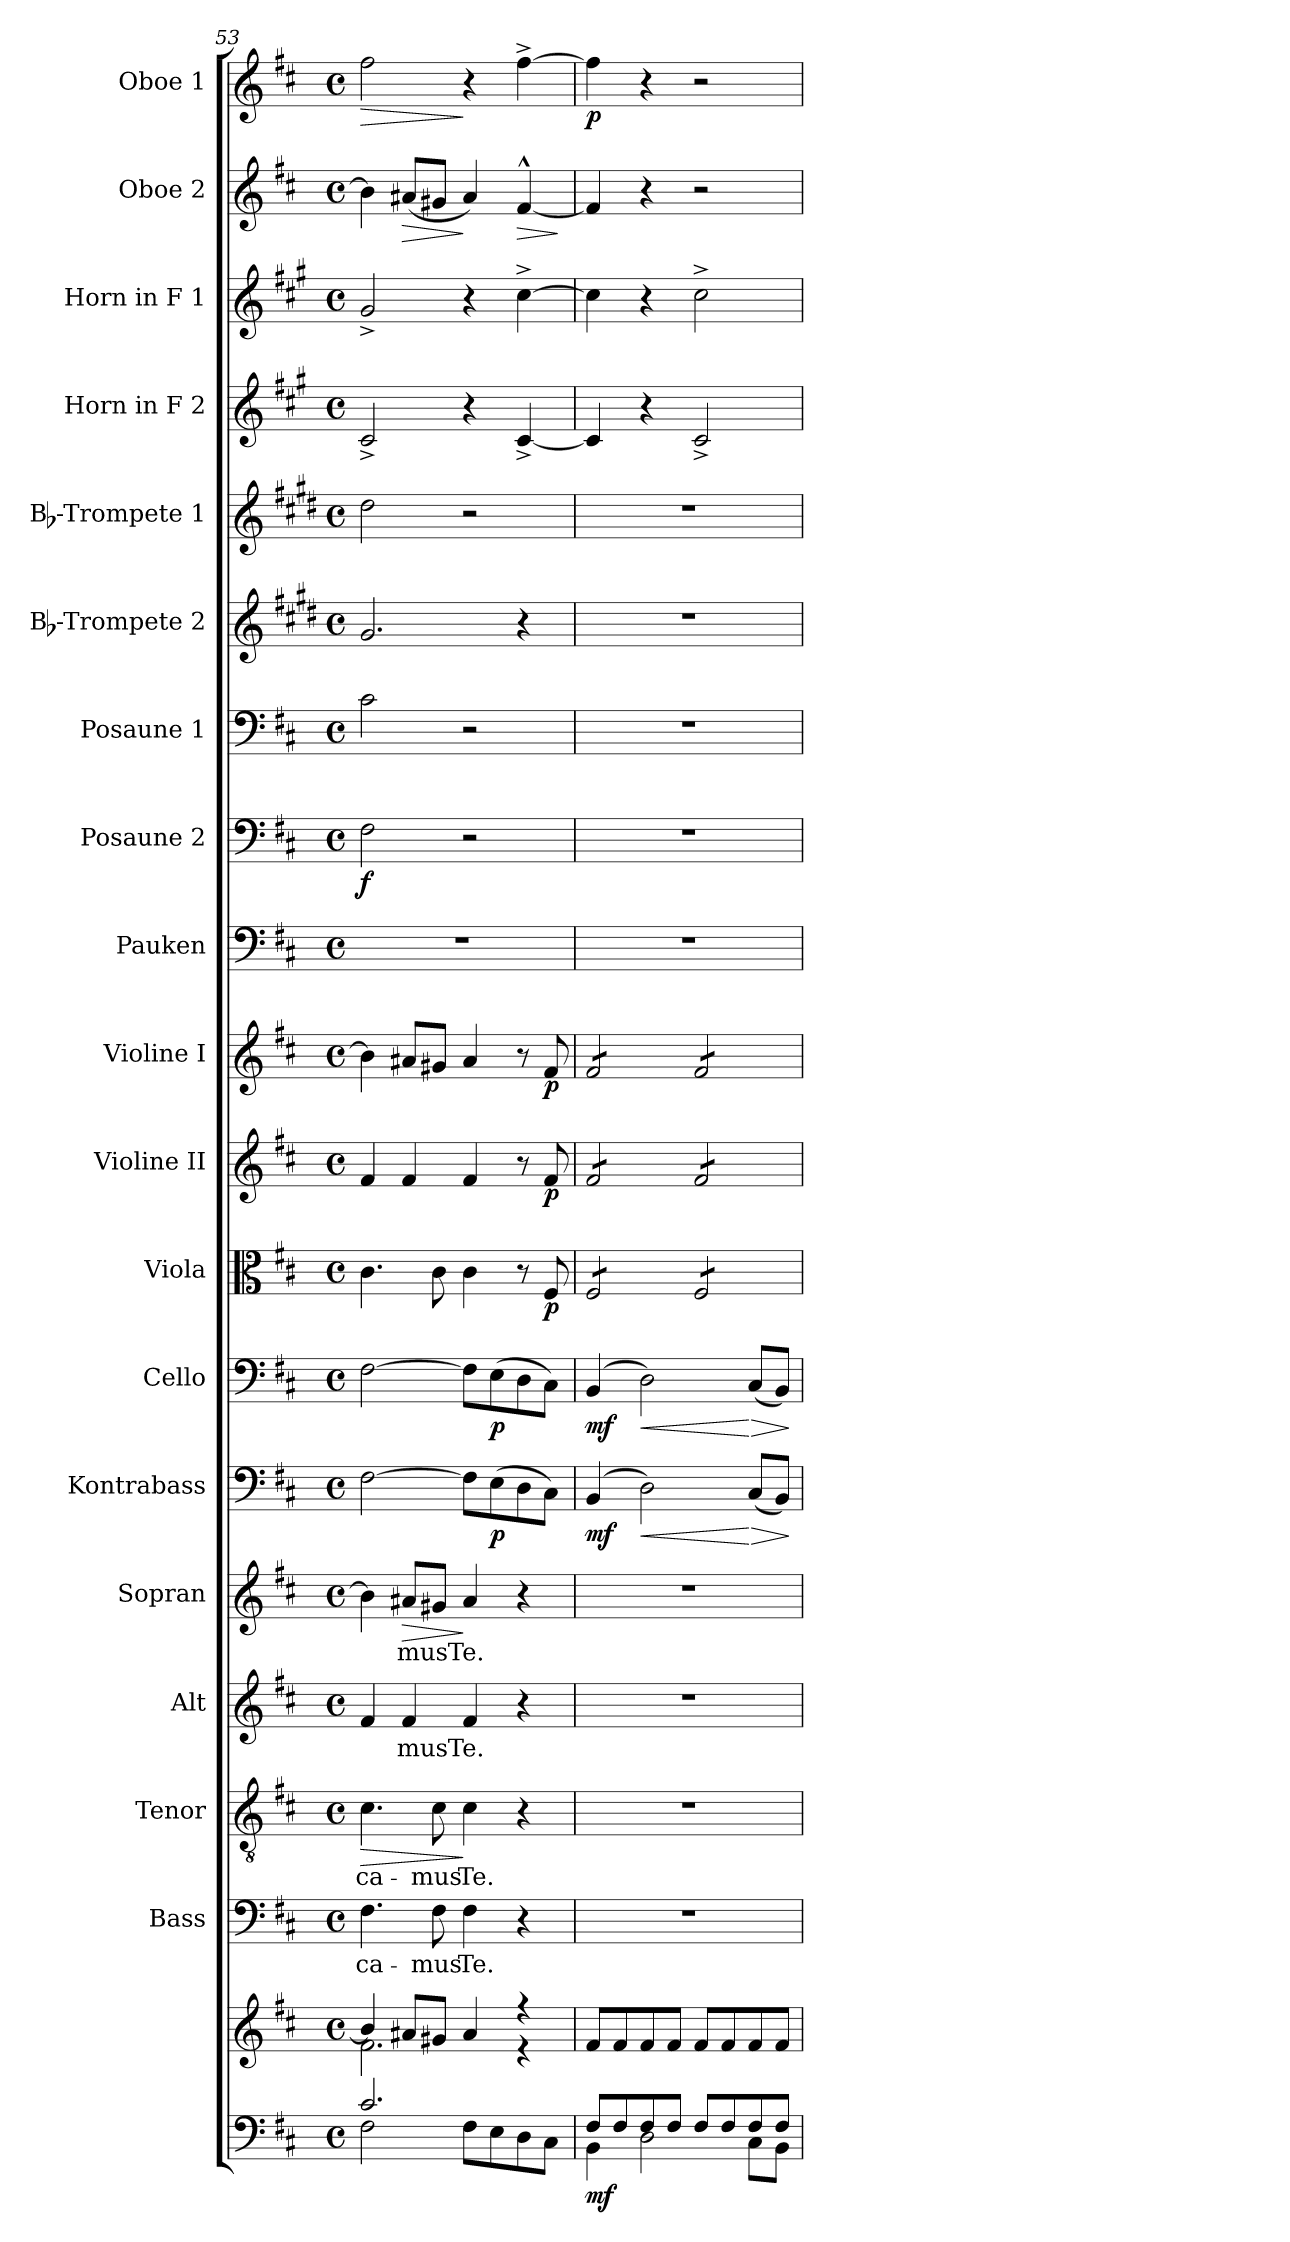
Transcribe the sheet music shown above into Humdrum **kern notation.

**kern	**kern	**dynam	**kern	**text	**kern	**text	**dynam	**kern	**text	**kern	**text	**dynam	**kern	**dynam	**kern	**dynam	**kern	**dynam	**kern	**dynam	**kern	**dynam	**kern	**kern	**dynam	**kern	**kern	**kern	**kern	**kern	**kern	**dynam	**kern	**dynam
*part19	*part19	*part19	*part18	*part18	*part17	*part17	*part17	*part16	*part16	*part15	*part15	*part15	*part14	*part14	*part13	*part13	*part12	*part12	*part11	*part11	*part10	*part10	*part9	*part8	*part8	*part7	*part6	*part5	*part4	*part3	*part2	*part2	*part1	*part1
*staff20	*staff19	*staff19/20	*staff18	*staff18	*staff17	*staff17	*staff17	*staff16	*staff16	*staff15	*staff15	*staff15	*staff14	*staff14	*staff13	*staff13	*staff12	*staff12	*staff11	*staff11	*staff10	*staff10	*staff9	*staff8	*staff8	*staff7	*staff6	*staff5	*staff4	*staff3	*staff2	*staff2	*staff1	*staff1
*	*	*	*I"Bass	*	*I"Tenor	*	*	*I"Alt	*	*I"Sopran	*	*	*I"Kontrabass	*	*I"Cello	*	*I"Viola	*	*I"Violine II	*	*I"Violine I	*	*I"Pauken	*I"Posaune 2	*	*I"Posaune 1	*I"Bb-Trompete 2	*I"Bb-Trompete 1	*I"Horn in F 2	*I"Horn in F 1	*I"Oboe 2	*	*I"Oboe 1	*
*	*	*	*I'B.	*	*I'T.	*	*	*I'A.	*	*I'S.	*	*	*I'Kb.	*	*	*	*I'Vla.	*	*I'Vl. II	*	*I'Vl. I	*	*I'Pk.	*I'Pos. 2	*	*I'Pos. 1	*I'Bb Trp. 2	*I'Bb Trp. 1	*	*	*I'Ob. 2	*	*I'Ob. 1	*
*clefF4	*clefG2	*	*clefF4	*	*clefGv2	*	*	*clefG2	*	*clefG2	*	*	*clefF4	*	*clefF4	*	*clefC3	*	*clefG2	*	*clefG2	*	*clefF4	*clefF4	*	*clefF4	*clefG2	*clefG2	*clefG2	*clefG2	*clefG2	*	*clefG2	*
*	*	*	*	*	*	*	*	*	*	*	*	*	*ITrd7c12	*	*	*	*	*	*	*	*	*	*	*	*	*	*ITrd1c2	*ITrd1c2	*ITrd4c7	*ITrd4c7	*	*	*	*
*k[f#c#]	*k[f#c#]	*	*k[f#c#]	*	*k[f#c#]	*	*	*k[f#c#]	*	*k[f#c#]	*	*	*k[f#c#]	*	*k[f#c#]	*	*k[f#c#]	*	*k[f#c#]	*	*k[f#c#]	*	*k[f#c#]	*k[f#c#]	*	*k[f#c#]	*k[f#c#]	*k[f#c#]	*k[f#c#]	*k[f#c#]	*k[f#c#]	*	*k[f#c#]	*
*D:	*D:	*	*D:	*	*D:	*	*	*D:	*	*D:	*	*	*D:	*	*D:	*	*D:	*	*D:	*	*D:	*	*D:	*D:	*	*D:	*D:	*D:	*D:	*D:	*D:	*	*D:	*
*M4/4	*M4/4	*	*M4/4	*	*M4/4	*	*	*M4/4	*	*M4/4	*	*	*M4/4	*	*M4/4	*	*M4/4	*	*M4/4	*	*M4/4	*	*M4/4	*M4/4	*	*M4/4	*M4/4	*M4/4	*M4/4	*M4/4	*M4/4	*	*M4/4	*
*met(c)	*met(c)	*	*met(c)	*	*met(c)	*	*	*met(c)	*	*met(c)	*	*	*met(c)	*	*met(c)	*	*met(c)	*	*met(c)	*	*met(c)	*	*met(c)	*met(c)	*	*met(c)	*met(c)	*met(c)	*met(c)	*met(c)	*met(c)	*	*met(c)	*
=53	=53	=53	=53	=53	=53	=53	=53	=53	=53	=53	=53	=53	=53	=53	=53	=53	=53	=53	=53	=53	=53	=53	=53	=53	=53	=53	=53	=53	=53	=53	=53	=53	=53	=53
*^	*^	*	*	*	*	*	*	*	*	*	*	*	*	*	*	*	*	*	*	*	*	*	*	*	*	*	*	*	*	*	*	*	*	*
!	!	!	!	!	!	!LO:LY:b	!	!LO:LY:b	!LO:HP:b	!	!	!	!	!	!	!	!	!	!	!	!	!	!	!	!	!	!LO:DY:b	!	!	!	!	!	!	!	!	!LO:HP:b
2.c#/	2F#\	4b/]	2.f#\	.	4.F#\	-ca-	4.c#\	-ca-	>	4f#/	.	4b\]	.	.	[2FF#\	.	[2F#\	.	4.c#\	.	4f#/	.	4b\]	.	1r	2F#\	f	2c#\	2.f#/	2cc#\	2F#^</	2c#^</	4b\]	.	2ff#\	>
!	!	!	!	!	!	!	!	!	!	!	!LO:LY:b	!	!LO:LY:b	!LO:HP:b	!	!	!	!	!	!	!	!	!	!	!	!	!	!	!	!	!	!	!	!LO:HP:b	!	!
.	.	8a#X/L	.	.	.	.	.	.	.	4f#/	-mus	8a#X/L	-mus	>	.	.	.	.	.	.	4f#/	.	8a#X/L	.	.	.	.	.	.	.	.	.	(<8a#X/L	>	.	.
!	!	!	!	!	!	!LO:LY:b	!	!LO:LY:b	!	!	!	!	!	!	!	!	!	!	!	!	!	!	!	!	!	!	!	!	!	!	!	!	!	!	!	!
.	.	8g#X/J	.	.	8F#\	-mus	8c#\	-mus	.	.	.	8g#X/J	.	.	.	.	.	.	8c#\	.	.	.	8g#X/J	.	.	.	.	.	.	.	.	.	8g#X/J	.	.	.
!	!	!	!	!	!	!LO:LY:b	!	!LO:LY:b	!	!	!LO:LY:b	!	!LO:LY:b	!	!	!	!	!	!	!	!	!	!	!	!	!	!	!	!	!	!	!	!	!	!	!
.	8F#\L	4a#/	.	.	4F#\	Te.	4c#\	Te.	]	4f#/	Te.	4a#/	Te.	]	8FF#\L]	.	8F#\L]	.	4c#\	.	4f#/	.	4a#/	.	.	2r	.	2r	.	2r	4r	4r	4a#/)	]	4r	]
!	!	!	!	!	!	!	!	!	!	!	!	!	!	!	!	!LO:DY:b	!	!LO:DY:b	!	!	!	!	!	!	!	!	!	!	!	!	!	!	!	!	!	!
.	8E\	.	.	.	.	.	.	.	.	.	.	.	.	.	(>8EE\	p	(>8E\	p	.	.	.	.	.	.	.	.	.	.	.	.	.	.	.	.	.	.
!	!	!	!	!	!	!	!	!	!	!	!	!	!	!	!	!	!	!	!	!	!	!	!	!	!	!	!	!	!	!	!	!	!	!LO:HP:b	!	!
4ryy	8D\	4r	4r	.	4r	.	4r	.	.	4r	.	4r	.	.	8DD\	.	8D\	.	8r	.	8r	.	8r	.	.	.	.	.	4r	.	[4F#^</	[4f#^>\	[4f#^^>/	>	[4ff#^>\	.
!	!	!	!	!	!	!	!	!	!	!	!	!	!	!	!	!	!	!	!	!LO:DY:b	!	!LO:DY:b	!	!LO:DY:b	!	!	!	!	!	!	!	!	!	!	!	!
.	8C#\J	.	.	.	.	.	.	.	.	.	.	.	.	.	8CC#\J)	.	8C#\J)	.	8F#/	p	8f#/	p	8f#/	p	.	.	.	.	.	.	.	.	.	.	.	.
*v	*v	*	*	*	*	*	*	*	*	*	*	*	*	*	*	*	*	*	*	*	*	*	*	*	*	*	*	*	*	*	*	*	*	*	*	*
*	*v	*v	*	*	*	*	*	*	*	*	*	*	*	*	*	*	*	*	*	*	*	*	*	*	*	*	*	*	*	*	*	*	*	*	*
.	.	.	.	.	.	.	.	.	.	.	.	.	.	.	.	.	.	.	.	.	.	.	.	.	.	.	.	.	.	.	.	]	.	.
=54	=54	=54	=54	=54	=54	=54	=54	=54	=54	=54	=54	=54	=54	=54	=54	=54	=54	=54	=54	=54	=54	=54	=54	=54	=54	=54	=54	=54	=54	=54	=54	=54	=54	=54
*^	*	*	*	*	*	*	*	*	*	*	*	*	*	*	*	*	*	*	*	*	*	*	*	*	*	*	*	*	*	*	*	*	*	*
!	!	!	!LO:DY:b=2	!	!	!	!	!	!	!	!	!	!	!	!LO:DY:b	!	!LO:DY:b	!	!	!	!	!	!	!	!	!	!	!	!	!	!	!	!	!	!LO:DY:b
*	*	*	*	*	*	*	*	*	*	*	*	*	*	*	*	*	*	*tremolo	*	*	*	*	*	*	*	*	*	*	*	*	*	*	*	*	*
*	*	*	*	*	*	*	*	*	*	*	*	*	*	*	*	*	*	*	*	*tremolo	*	*	*	*	*	*	*	*	*	*	*	*	*	*	*
*	*	*	*	*	*	*	*	*	*	*	*	*	*	*	*	*	*	*	*	*	*	*tremolo	*	*	*	*	*	*	*	*	*	*	*	*	*
8F#/L	4BB\	8f#/L	mf	1r	.	1r	.	.	1r	.	1r	.	.	(4BBB/	mf	(4BB/	mf	8F#/L	.	8f#/L	.	8f#/L	.	1r	1r	.	1r	1r	1r	4F#/]	4f#\]	4f#/]	.	4ff#\]	p
8F#/	.	8f#/	.	.	.	.	.	.	.	.	.	.	.	.	.	.	.	8F#/	.	8f#/	.	8f#/	.	.	.	.	.	.	.	.	.	.	.	.	.
!	!	!	!	!	!	!	!	!	!	!	!	!	!	!	!LO:HP:b	!	!LO:HP:b	!	!	!	!	!	!	!	!	!	!	!	!	!	!	!	!	!	!
8F#/	2D\	8f#/	.	.	.	.	.	.	.	.	.	.	.	2DD\)	<	2D\)	<	8F#/	.	8f#/	.	8f#/	.	.	.	.	.	.	.	4r	4r	4r	.	4r	.
8F#/J	.	8f#/J	.	.	.	.	.	.	.	.	.	.	.	.	.	.	.	8F#/J	.	8f#/J	.	8f#/J	.	.	.	.	.	.	.	.	.	.	.	.	.
8F#/L	.	8f#/L	.	.	.	.	.	.	.	.	.	.	.	.	.	.	.	8F#/L	.	8f#/L	.	8f#/L	.	.	.	.	.	.	.	2F#^</	2f#^>\	2r	.	2r	.
8F#/	.	8f#/	.	.	.	.	.	.	.	.	.	.	.	.	.	.	.	8F#/	.	8f#/	.	8f#/	.	.	.	.	.	.	.	.	.	.	.	.	.
!	!	!	!	!	!	!	!	!	!	!	!	!	!	!	!LO:HP:n=1:b	!	!LO:HP:n=1:b	!	!	!	!	!	!	!	!	!	!	!	!	!	!	!	!	!	!
8F#/	8C#\L	8f#/	.	.	.	.	.	.	.	.	.	.	.	(<8CC#/L	[ >	(<8C#/L	[ >	8F#/	.	8f#/	.	8f#/	.	.	.	.	.	.	.	.	.	.	.	.	.
8F#/J	8BB\J	8f#/J	.	.	.	.	.	.	.	.	.	.	.	8BBB/J)	.	8BB/J)	.	8F#/J	.	8f#/J	.	8f#/J	.	.	.	.	.	.	.	.	.	.	.	.	.
*	*	*	*	*	*	*	*	*	*	*	*	*	*	*	*	*	*	*	*	*	*	*Xtremolo	*	*	*	*	*	*	*	*	*	*	*	*	*
*	*	*	*	*	*	*	*	*	*	*	*	*	*	*	*	*	*	*	*	*Xtremolo	*	*	*	*	*	*	*	*	*	*	*	*	*	*	*
*	*	*	*	*	*	*	*	*	*	*	*	*	*	*	*	*	*	*Xtremolo	*	*	*	*	*	*	*	*	*	*	*	*	*	*	*	*	*
*v	*v	*	*	*	*	*	*	*	*	*	*	*	*	*	*	*	*	*	*	*	*	*	*	*	*	*	*	*	*	*	*	*	*	*	*
.	.	.	.	.	.	.	.	.	.	.	.	.	.	]	.	]	.	.	.	.	.	.	.	.	.	.	.	.	.	.	.	.	.	.
=	=	=	=	=	=	=	=	=	=	=	=	=	=	=	=	=	=	=	=	=	=	=	=	=	=	=	=	=	=	=	=	=	=	=
*-	*-	*-	*-	*-	*-	*-	*-	*-	*-	*-	*-	*-	*-	*-	*-	*-	*-	*-	*-	*-	*-	*-	*-	*-	*-	*-	*-	*-	*-	*-	*-	*-	*-	*-
